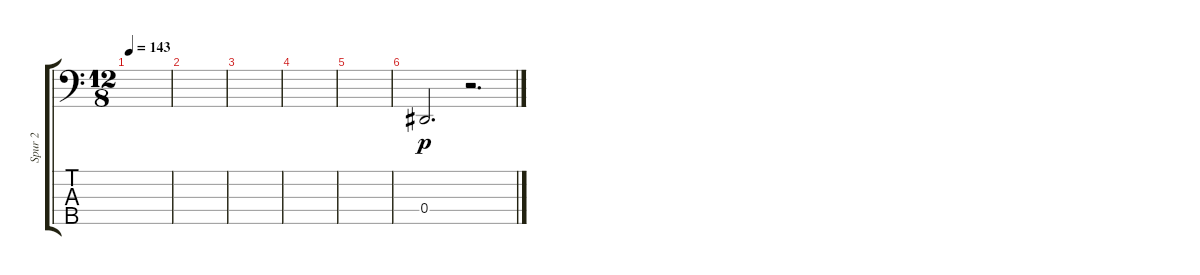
\track ("Spur 2" "Spur 2") {instrument electricbasspick}
\staff {score tabs}
\tuning (Gb2 Db2 Ab1 Eb1 Bb0) {hide}
\ts (12 8)
\tempo 143
\clef f4
\ks c
|
|
|
|
|
0.4.2{d dy p} r.2{d}
